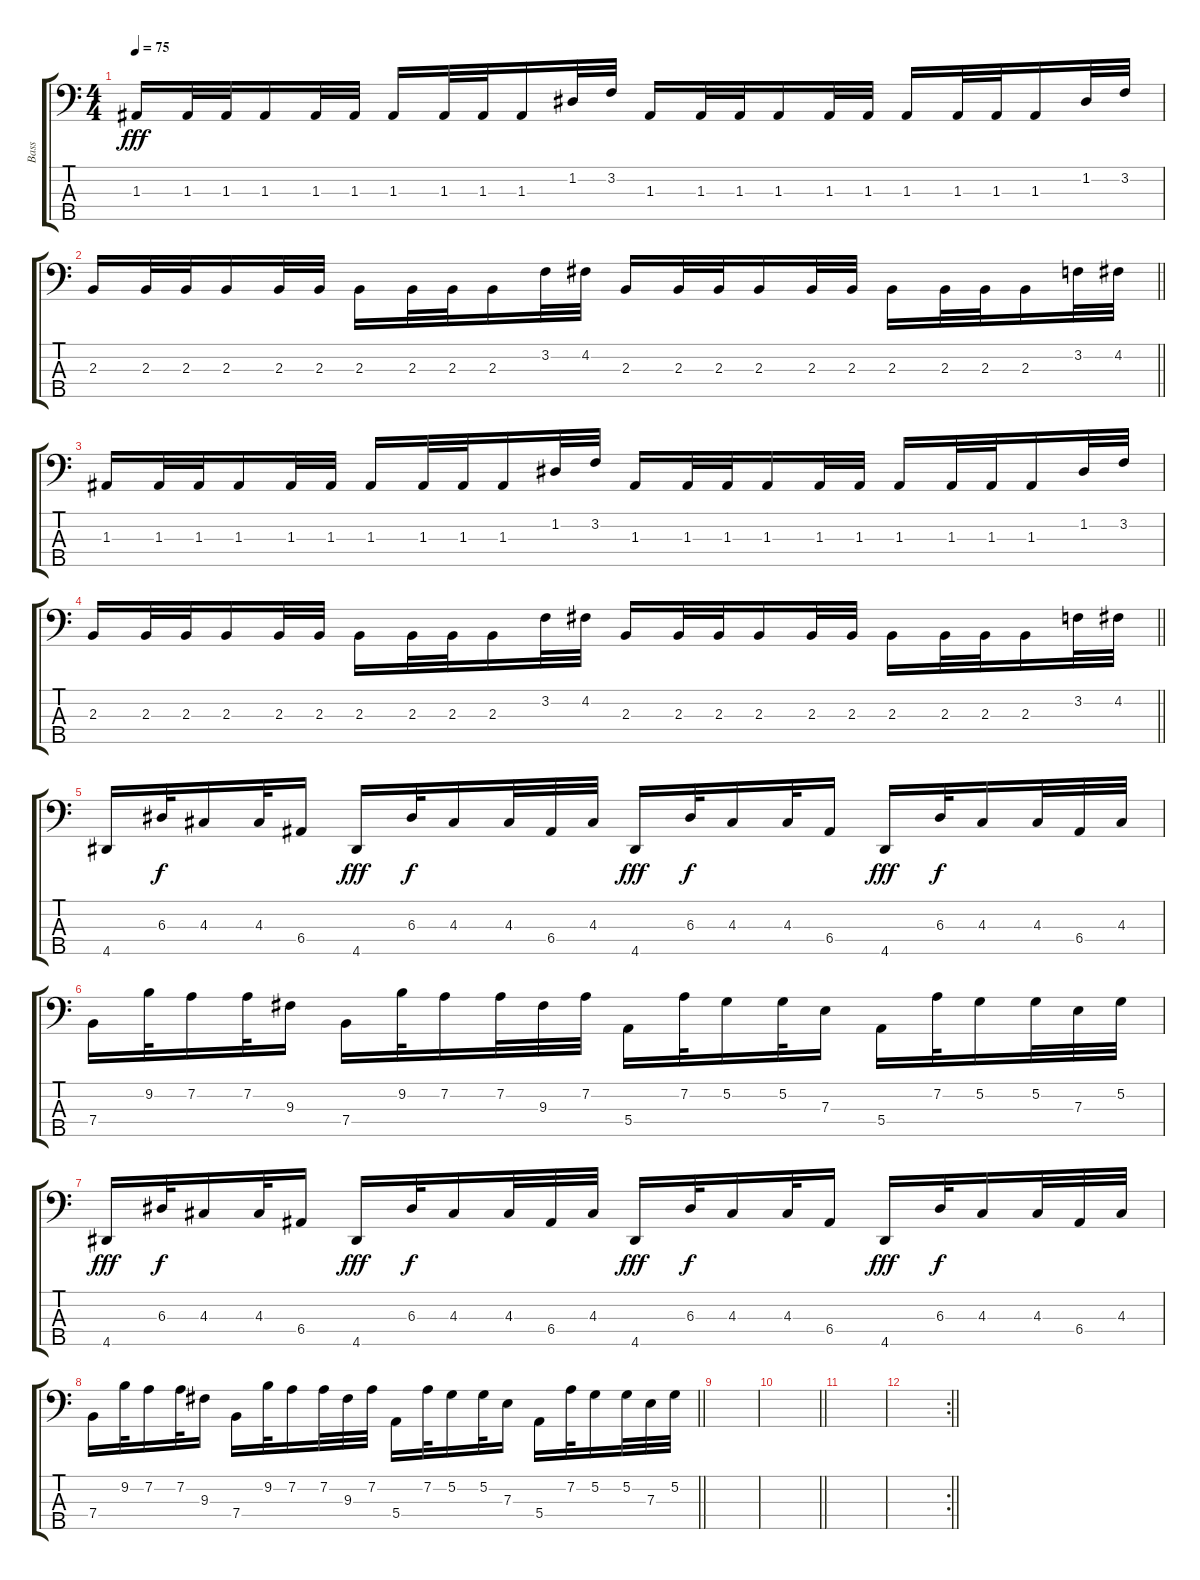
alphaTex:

\track ("Bass" "Bass") {instrument contrabass}
\staff {score tabs}
\tuning (G2 D2 A1 E1 B0) {hide}
\ts (4 4)
\tempo 75
\clef f4
\ks c
1.3.16{dy fff} 1.3.32 1.3.32 1.3.16 1.3.32 1.3.32 1.3.16 1.3.32 1.3.32 1.3.16 1.2.32 3.2.32 1.3.16 1.3.32 1.3.32 1.3.16 1.3.32 1.3.32 1.3.16 1.3.32 1.3.32 1.3.16 1.2.32 3.2.32 |
\barLineRight lightlight
2.3.16 2.3.32 2.3.32 2.3.16 2.3.32 2.3.32 2.3.16 2.3.32 2.3.32 2.3.16 3.2.32 4.2.32 2.3.16 2.3.32 2.3.32 2.3.16 2.3.32 2.3.32 2.3.16 2.3.32 2.3.32 2.3.16 3.2.32 4.2.32 |
1.3.16 1.3.32 1.3.32 1.3.16 1.3.32 1.3.32 1.3.16 1.3.32 1.3.32 1.3.16 1.2.32 3.2.32 1.3.16 1.3.32 1.3.32 1.3.16 1.3.32 1.3.32 1.3.16 1.3.32 1.3.32 1.3.16 1.2.32 3.2.32 |
\barLineRight lightlight
2.3.16 2.3.32 2.3.32 2.3.16 2.3.32 2.3.32 2.3.16 2.3.32 2.3.32 2.3.16 3.2.32 4.2.32 2.3.16 2.3.32 2.3.32 2.3.16 2.3.32 2.3.32 2.3.16 2.3.32 2.3.32 2.3.16 3.2.32 4.2.32 |
\section ("" " ")
4.5.16{instrument slapbass1} 6.3.32{dy f} 4.3.16 4.3.32 6.4.16 4.5.16{dy fff} 6.3.32{dy f} 4.3.16 4.3.32 6.4.32 4.3.32 4.5.16{dy fff} 6.3.32{dy f} 4.3.16 4.3.32 6.4.16 4.5.16{dy fff} 6.3.32{dy f} 4.3.16 4.3.32 6.4.32 4.3.32 |
7.4.16 9.2.32 7.2.16 7.2.32 9.3.16 7.4.16 9.2.32 7.2.16 7.2.32 9.3.32 7.2.32 5.4.16 7.2.32 5.2.16 5.2.32 7.3.16 5.4.16 7.2.32 5.2.16 5.2.32 7.3.32 5.2.32 |
4.5.16{dy fff} 6.3.32{dy f} 4.3.16 4.3.32 6.4.16 4.5.16{dy fff} 6.3.32{dy f} 4.3.16 4.3.32 6.4.32 4.3.32 4.5.16{dy fff} 6.3.32{dy f} 4.3.16 4.3.32 6.4.16 4.5.16{dy fff} 6.3.32{dy f} 4.3.16 4.3.32 6.4.32 4.3.32 |
\barLineRight lightlight
7.4.16 9.2.32 7.2.16 7.2.32 9.3.16 7.4.16 9.2.32 7.2.16 7.2.32 9.3.32 7.2.32 5.4.16 7.2.32 5.2.16 5.2.32 7.3.16 5.4.16 7.2.32 5.2.16 5.2.32 7.3.32 5.2.32 |
\section ("" " ")
|
\barLineRight lightlight
|
|
\rc 2
\barLineRight lightlight
